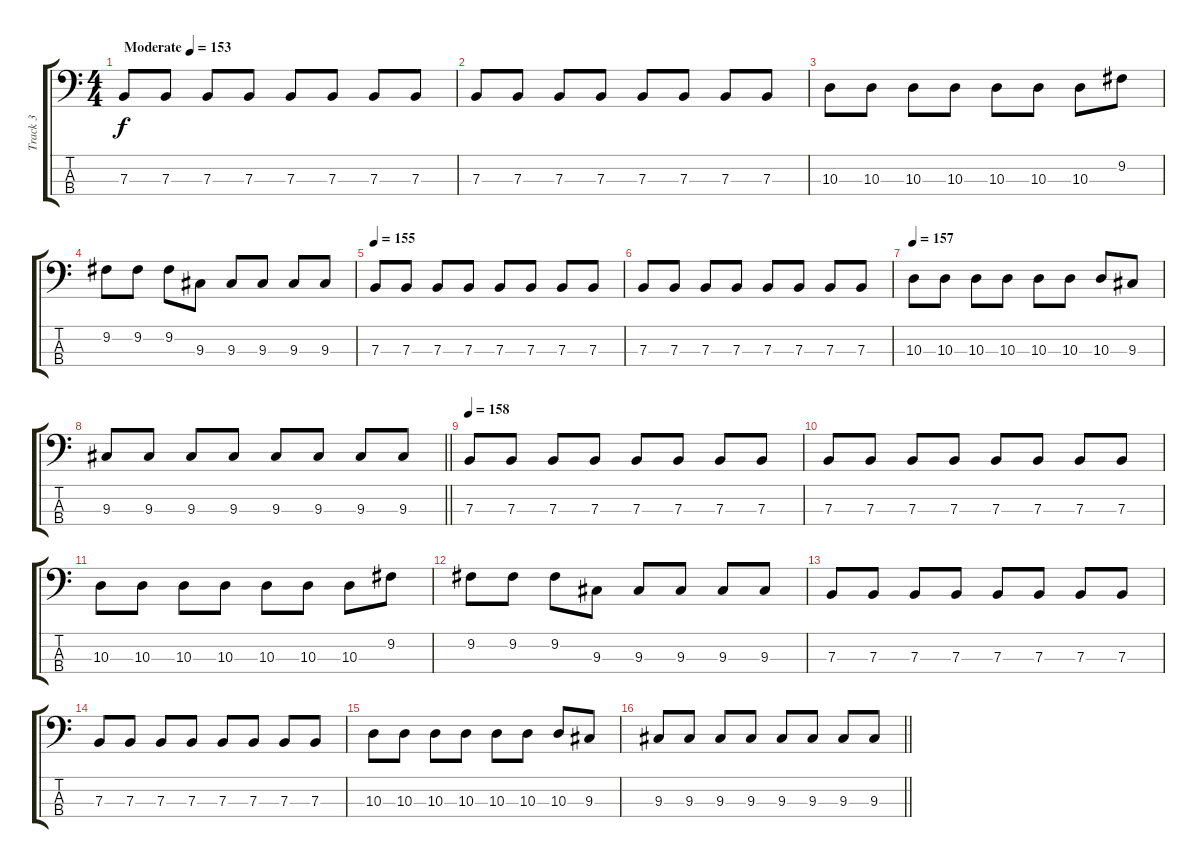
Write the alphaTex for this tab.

\track ("Track 3" "Track 3") {instrument electricbasspick}
\staff {score tabs}
\tuning (D2 A1 E1 B0) {hide}
\ts (4 4)
\tempo (153 "Moderate")
\clef f4
\ks c
7.3.8{dy f instrument electricbasspick} 7.3.8 7.3.8 7.3.8 7.3.8 7.3.8 7.3.8 7.3.8 |
7.3.8 7.3.8 7.3.8 7.3.8 7.3.8 7.3.8 7.3.8 7.3.8 |
10.3.8 10.3.8 10.3.8 10.3.8 10.3.8 10.3.8 10.3.8 9.2.8 |
9.2.8 9.2.8 9.2.8 9.3.8 9.3.8 9.3.8 9.3.8 9.3.8 |
\tempo 155
7.3.8 7.3.8 7.3.8 7.3.8 7.3.8 7.3.8 7.3.8 7.3.8 |
7.3.8 7.3.8 7.3.8 7.3.8 7.3.8 7.3.8 7.3.8 7.3.8 |
\tempo 157
10.3.8 10.3.8 10.3.8 10.3.8 10.3.8 10.3.8 10.3.8 9.3.8 |
\barLineRight lightlight
9.3.8 9.3.8 9.3.8 9.3.8 9.3.8 9.3.8 9.3.8 9.3.8 |
\section ("" "")
\tempo 158
7.3.8 7.3.8 7.3.8 7.3.8 7.3.8 7.3.8 7.3.8 7.3.8 |
7.3.8 7.3.8 7.3.8 7.3.8 7.3.8 7.3.8 7.3.8 7.3.8 |
10.3.8 10.3.8 10.3.8 10.3.8 10.3.8 10.3.8 10.3.8 9.2.8 |
9.2.8 9.2.8 9.2.8 9.3.8 9.3.8 9.3.8 9.3.8 9.3.8 |
7.3.8 7.3.8 7.3.8 7.3.8 7.3.8 7.3.8 7.3.8 7.3.8 |
7.3.8 7.3.8 7.3.8 7.3.8 7.3.8 7.3.8 7.3.8 7.3.8 |
10.3.8 10.3.8 10.3.8 10.3.8 10.3.8 10.3.8 10.3.8 9.3.8 |
\barLineRight lightlight
9.3.8 9.3.8 9.3.8 9.3.8 9.3.8 9.3.8 9.3.8 9.3.8
